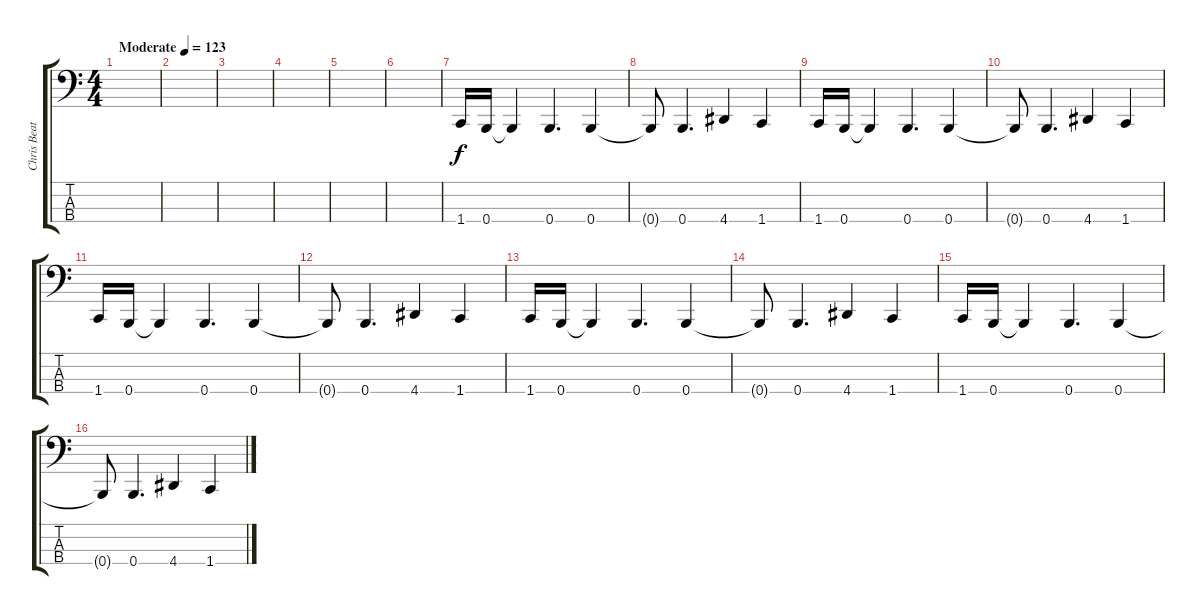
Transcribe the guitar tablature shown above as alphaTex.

\track ("Chris Beattie" "Chris Beat") {instrument electricbassfinger}
\staff {score tabs}
\tuning (E2 B1 Gb1 B0) {hide}
\ts (4 4)
\tempo (123 "Moderate")
\clef f4
\ks c
|
|
|
|
|
|
1.4.16 0.4.16 0.4{t}.4 0.4.4{d} 0.4.4 |
0.4{t}.8 0.4.4{d} 4.4.4 1.4.4 |
1.4.16 0.4.16 0.4{t}.4 0.4.4{d} 0.4.4 |
0.4{t}.8 0.4.4{d} 4.4.4 1.4.4 |
1.4.16 0.4.16 0.4{t}.4 0.4.4{d} 0.4.4 |
0.4{t}.8 0.4.4{d} 4.4.4 1.4.4 |
1.4.16 0.4.16 0.4{t}.4 0.4.4{d} 0.4.4 |
0.4{t}.8 0.4.4{d} 4.4.4 1.4.4 |
1.4.16 0.4.16 0.4{t}.4 0.4.4{d} 0.4.4 |
0.4{t}.8 0.4.4{d} 4.4.4 1.4.4
